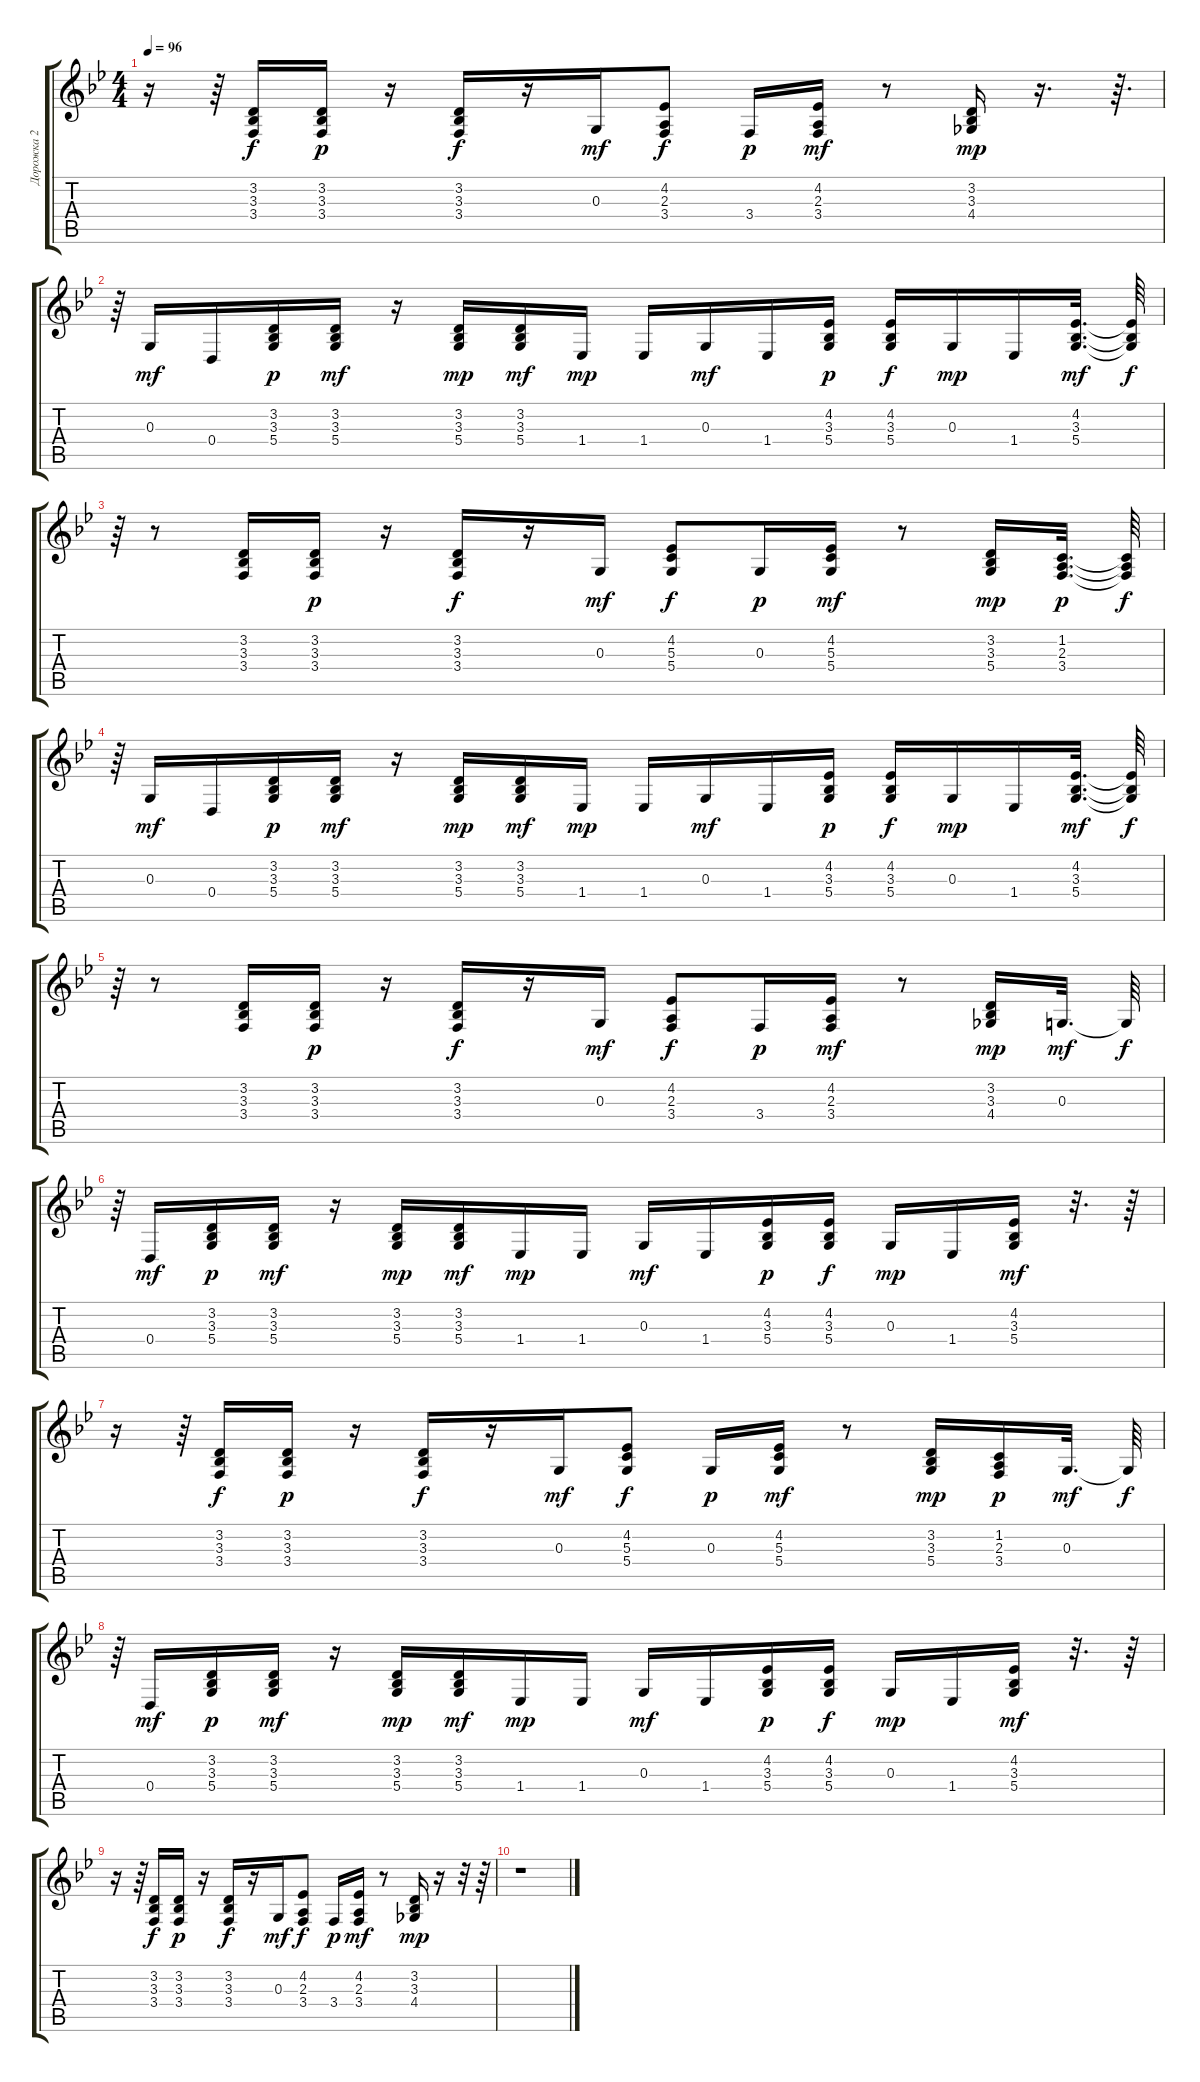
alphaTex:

\track ("Дорожка 2" "Дорожка 2") {instrument stringensemble1}
\staff {score tabs}
\tuning (E4 B3 G3 D3 A2 E2) {hide}
\ts (4 4)
\tempo 96
\clef g2
\ks bb
r.16{dy mf} r.64 (3.2 3.3 3.4).16{dy f} (3.2 3.3 3.4).16{dy p} r.16 (3.2 3.3 3.4).16{dy f} r.16 0.3.16{dy mf} (4.2 2.3 3.4).8{dy f} 3.4.16{dy p} (4.2 2.3 3.4).16{dy mf} r.8 (3.2 3.3 4.4).16{dy mp} r.16{d} r.64{d} |
r.64 0.3.16{dy mf} 0.4.16 (3.2 3.3 5.4).16{dy p} (3.2 3.3 5.4).16{dy mf} r.16 (3.2 3.3 5.4).16{dy mp} (3.2 3.3 5.4).16{dy mf} 1.4.16{dy mp} 1.4.16 0.3.16{dy mf} 1.4.16 (4.2 3.3 5.4).16{dy p} (4.2 3.3 5.4).16{dy f} 0.3.16{dy mp} 1.4.16 (4.2 3.3 5.4).32{d dy mf} (4.2{t} 3.3{t} 5.4{t}).64{dy f} |
r.64 r.8 (3.2 3.3 3.4).16 (3.2 3.3 3.4).16{dy p} r.16 (3.2 3.3 3.4).16{dy f} r.16 0.3.16{dy mf} (4.2 5.3 5.4).8{dy f} 0.3.16{dy p} (4.2 5.3 5.4).16{dy mf} r.8 (3.2 3.3 5.4).16{dy mp} (1.2 2.3 3.4).32{d dy p} (1.2{t} 2.3{t} 3.4{t}).64{dy f} |
r.64 0.3.16{dy mf} 0.4.16 (3.2 3.3 5.4).16{dy p} (3.2 3.3 5.4).16{dy mf} r.16 (3.2 3.3 5.4).16{dy mp} (3.2 3.3 5.4).16{dy mf} 1.4.16{dy mp} 1.4.16 0.3.16{dy mf} 1.4.16 (4.2 3.3 5.4).16{dy p} (4.2 3.3 5.4).16{dy f} 0.3.16{dy mp} 1.4.16 (4.2 3.3 5.4).32{d dy mf} (4.2{t} 3.3{t} 5.4{t}).64{dy f} |
r.64 r.8 (3.2 3.3 3.4).16 (3.2 3.3 3.4).16{dy p} r.16 (3.2 3.3 3.4).16{dy f} r.16 0.3.16{dy mf} (4.2 2.3 3.4).8{dy f} 3.4.16{dy p} (4.2 2.3 3.4).16{dy mf} r.8 (3.2 3.3 4.4).16{dy mp} 0.3.32{d dy mf} 0.3{t}.64{dy f} |
r.64 0.4.16{dy mf} (3.2 3.3 5.4).16{dy p} (3.2 3.3 5.4).16{dy mf} r.16 (3.2 3.3 5.4).16{dy mp} (3.2 3.3 5.4).16{dy mf} 1.4.16{dy mp} 1.4.16 0.3.16{dy mf} 1.4.16 (4.2 3.3 5.4).16{dy p} (4.2 3.3 5.4).16{dy f} 0.3.16{dy mp} 1.4.16 (4.2 3.3 5.4).16{dy mf} r.32{d} r.64 |
r.16 r.64 (3.2 3.3 3.4).16{dy f} (3.2 3.3 3.4).16{dy p} r.16 (3.2 3.3 3.4).16{dy f} r.16 0.3.16{dy mf} (4.2 5.3 5.4).8{dy f} 0.3.16{dy p} (4.2 5.3 5.4).16{dy mf} r.8 (3.2 3.3 5.4).16{dy mp} (1.2 2.3 3.4).16{dy p} 0.3.32{d dy mf} 0.3{t}.64{dy f} |
r.64 0.4.16{dy mf} (3.2 3.3 5.4).16{dy p} (3.2 3.3 5.4).16{dy mf} r.16 (3.2 3.3 5.4).16{dy mp} (3.2 3.3 5.4).16{dy mf} 1.4.16{dy mp} 1.4.16 0.3.16{dy mf} 1.4.16 (4.2 3.3 5.4).16{dy p} (4.2 3.3 5.4).16{dy f} 0.3.16{dy mp} 1.4.16 (4.2 3.3 5.4).16{dy mf} r.32{d} r.64 |
r.16 r.64 (3.2 3.3 3.4).16{dy f} (3.2 3.3 3.4).16{dy p} r.16 (3.2 3.3 3.4).16{dy f} r.16 0.3.16{dy mf} (4.2 2.3 3.4).8{dy f} 3.4.16{dy p} (4.2 2.3 3.4).16{dy mf} r.8 (3.2 3.3 4.4).16{dy mp} r.16 r.32 r.64 |
r.1
